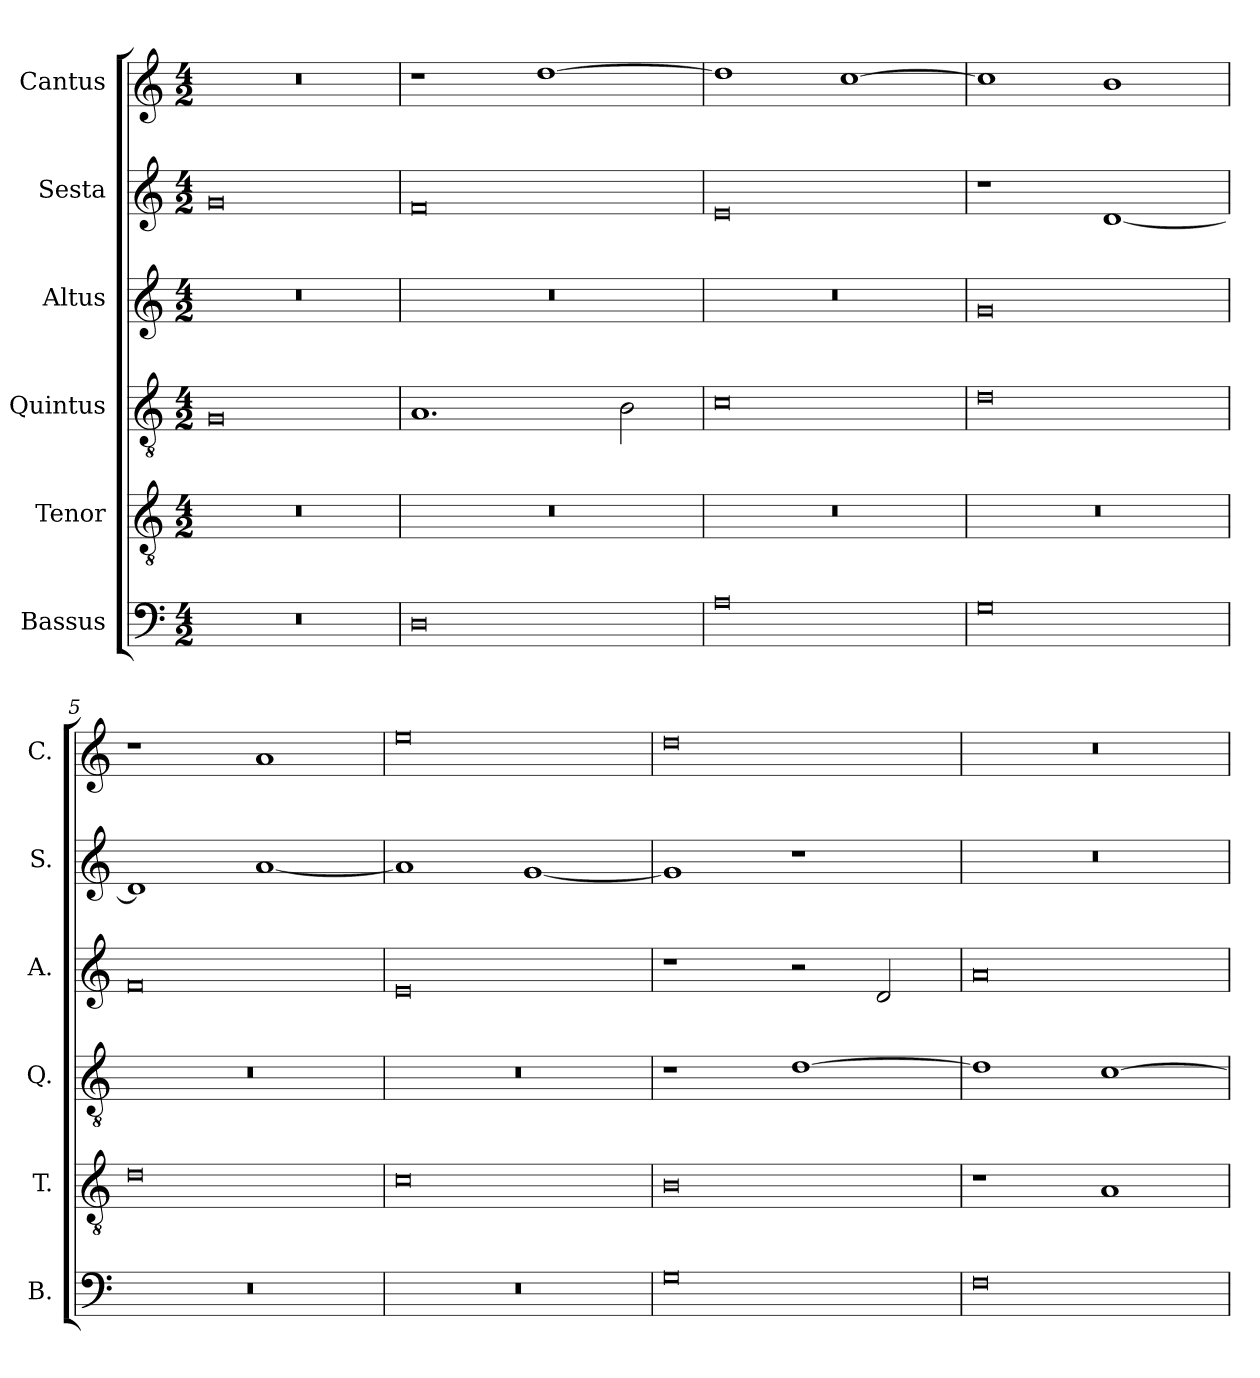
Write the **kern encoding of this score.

**kern	**kern	**kern	**kern	**kern	**kern
*part6	*part5	*part4	*part3	*part2	*part1
*staff6	*staff5	*staff4	*staff3	*staff2	*staff1
*I"Bassus	*I"Tenor	*I"Quintus	*I"Altus	*I"Sesta	*I"Cantus
*I'B.	*I'T.	*I'Q.	*I'A.	*I'S.	*I'C.
*clefF4	*clefGv2	*clefGv2	*clefG2	*clefG2	*clefG2
*k[]	*k[]	*k[]	*k[]	*k[]	*k[]
*M4/2	*M4/2	*M4/2	*M4/2	*M4/2	*M4/2
=1	=1	=1	=1	=1	=1
0r	0r	0G	0r	0g	0r
=2	=2	=2	=2	=2	=2
0D	0r	1.A	0r	0f	1r
.	.	.	.	.	[1dd
.	.	2B\	.	.	.
=3	=3	=3	=3	=3	=3
0A	0r	0c	0r	0e	1dd]
.	.	.	.	.	[1cc
=4	=4	=4	=4	=4	=4
0G	0r	0d	0g	1r	1cc]
.	.	.	.	[1d	1b
=5	=5	=5	=5	=5	=5
0r	0d	0r	0f	1d]	1r
.	.	.	.	[1a	1a
=6	=6	=6	=6	=6	=6
0r	0c	0r	0e	1a]	0ee
.	.	.	.	[1g	.
=7	=7	=7	=7	=7	=7
0G	0B	1r	1r	1g]	0dd
.	.	[1d	2r	1r	.
.	.	.	2d/	.	.
=8	=8	=8	=8	=8	=8
0F	1r	1d]	0a	0r	0r
.	1A	[1c	.	.	.
=	=	=	=	=	=
*-	*-	*-	*-	*-	*-
